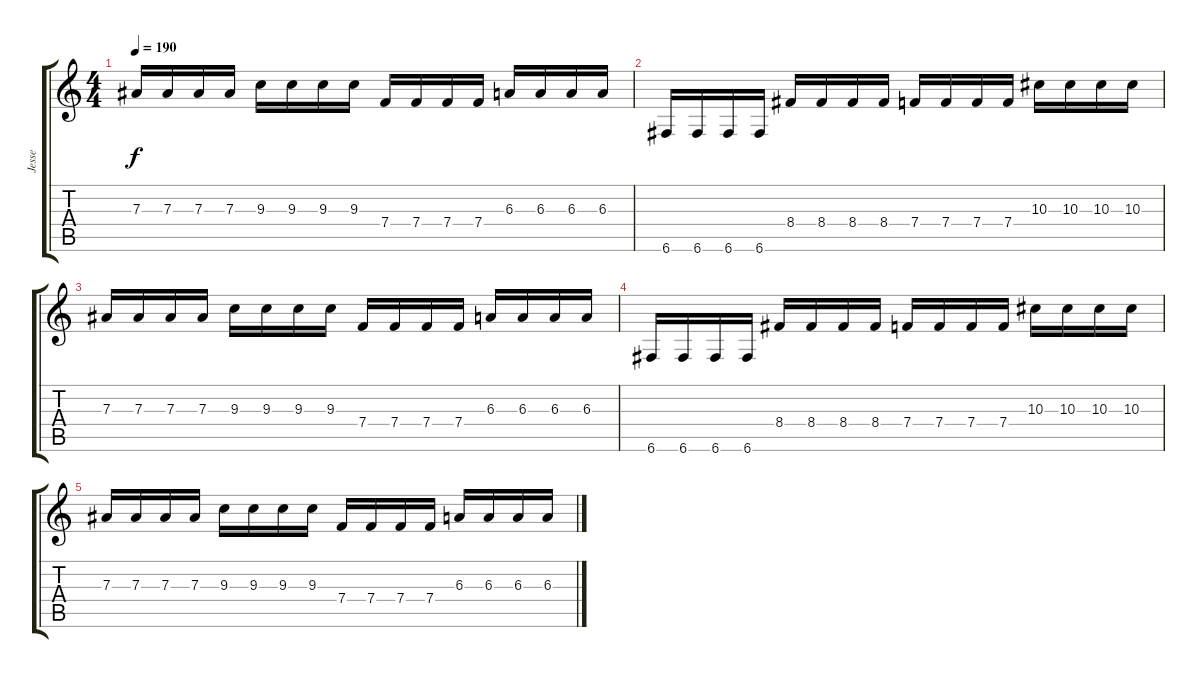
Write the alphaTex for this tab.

\track ("Jesse" "Jesse") {instrument distortionguitar}
\staff {score tabs}
\tuning (C4 G3 Eb3 Bb2 F2 C2) {hide}
\ts (4 4)
\tempo 190
\clef g2
\ks c
7.3.16{dy f} 7.3.16 7.3.16 7.3.16 9.3.16 9.3.16 9.3.16 9.3.16 7.4.16 7.4.16 7.4.16 7.4.16 6.3.16 6.3.16 6.3.16 6.3.16 |
6.6.16 6.6.16 6.6.16 6.6.16 8.4.16 8.4.16 8.4.16 8.4.16 7.4.16 7.4.16 7.4.16 7.4.16 10.3.16 10.3.16 10.3.16 10.3.16 |
7.3.16 7.3.16 7.3.16 7.3.16 9.3.16 9.3.16 9.3.16 9.3.16 7.4.16 7.4.16 7.4.16 7.4.16 6.3.16 6.3.16 6.3.16 6.3.16 |
6.6.16 6.6.16 6.6.16 6.6.16 8.4.16 8.4.16 8.4.16 8.4.16 7.4.16 7.4.16 7.4.16 7.4.16 10.3.16 10.3.16 10.3.16 10.3.16 |
7.3.16 7.3.16 7.3.16 7.3.16 9.3.16 9.3.16 9.3.16 9.3.16 7.4.16 7.4.16 7.4.16 7.4.16 6.3.16 6.3.16 6.3.16 6.3.16
